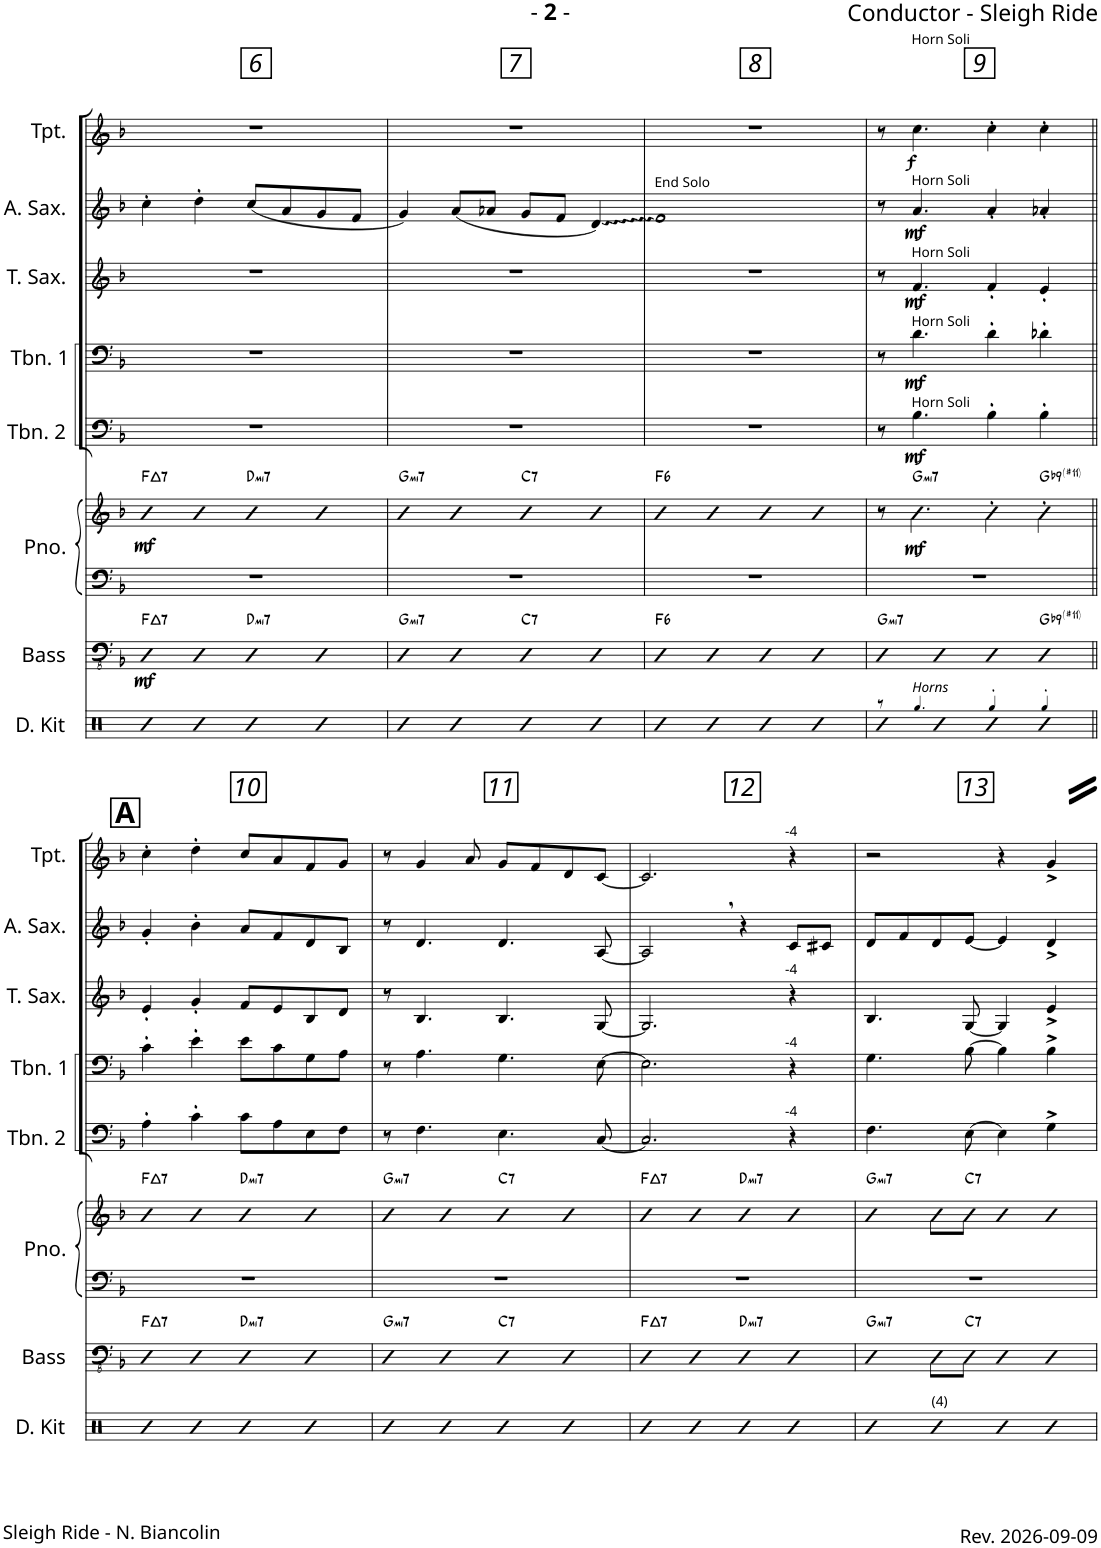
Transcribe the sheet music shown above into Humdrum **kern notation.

**kern	**kern	**dynam	**harte	**kern	**kern	**dynam	**harte	**kern	**dynam	**kern	**dynam	**kern	**dynam	**kern	**dynam	**kern	**dynam
*part8	*part7	*part7	*part7	*part6	*part6	*part6	*part6	*part5	*part5	*part4	*part4	*part3	*part3	*part2	*part2	*part1	*part1
*staff9	*staff8	*staff8	*	*staff7	*staff6	*staff6/7	*	*staff5	*staff5	*staff4	*staff4	*staff3	*staff3	*staff2	*staff2	*staff1	*staff1
*I"Drum Kit	*I"Acoustic Bass	*	*	*I"Piano	*	*	*	*I"Trombone 2	*	*I"Trombone 1	*	*I"Tenor Saxophone	*	*I"Alto Saxophone	*	*I"Trumpet	*
*I'D. Kit	*I'Bass	*	*	*I'Pno.	*	*	*	*I'Tbn. 2	*	*I'Tbn. 1	*	*I'T. Sax.	*	*I'A. Sax.	*	*I'Tpt.	*
!!LO:PB:g=z
*clefX	*clefFv4	*	*	*clefF4	*clefG2	*	*	*clefF4	*	*clefF4	*	*clefG2	*	*clefG2	*	*clefG2	*
*	*	*	*	*	*	*	*	*	*	*	*	*Trd8c14	*	*Trd5c9	*	*Trd1c2	*
*k[]	*k[b-]	*	*	*k[b-]	*k[b-]	*	*	*k[b-]	*	*k[b-]	*	*k[b-]	*	*k[b-]	*	*k[b-]	*
*M4/4	*M4/4	*	*	*M4/4	*M4/4	*	*	*M4/4	*	*M4/4	*	*M4/4	*	*M4/4	*	*M4/4	*
=6	=6	=6	=6	=6	=6	=6	=6	=6	=6	=6	=6	=6	=6	=6	=6	=6	=6
!	!	!LO:DY:b	!LO:H:kt=7	!	!	!LO:DY:b	!LO:H:kt=7	!	!	!	!	!	!	!	!	!	!
4R	4a	mf	F:maj7	1r	4a	mf	F:maj7	1r	.	1r	.	1r	.	4cc'\	.	1r	.
4R	4a	.	.	.	4a	.	.	.	.	.	.	.	.	4dd'\	.	.	.
!	!	!	!LO:H:kt=mi7	!	!	!	!LO:H:kt=mi7	!	!	!	!	!	!	!	!	!	!
4R	4a	.	D:min7	.	4a	.	D:min7	.	.	.	.	.	.	(8cc/L	.	.	.
.	.	.	.	.	.	.	.	.	.	.	.	.	.	8a/	.	.	.
4R	4a	.	.	.	4a	.	.	.	.	.	.	.	.	8g/	.	.	.
.	.	.	.	.	.	.	.	.	.	.	.	.	.	8f/J	.	.	.
=7	=7	=7	=7	=7	=7	=7	=7	=7	=7	=7	=7	=7	=7	=7	=7	=7	=7
!	!	!	!LO:H:kt=mi7	!	!	!	!LO:H:kt=mi7	!	!	!	!	!	!	!	!	!	!
4R	4a	.	G:min7	1r	4a	.	G:min7	1r	.	1r	.	1r	.	4g/)	.	1r	.
4R	4a	.	.	.	4a	.	.	.	.	.	.	.	.	(8a/L	.	.	.
.	.	.	.	.	.	.	.	.	.	.	.	.	.	8a-X/J	.	.	.
!	!	!	!LO:H:kt=7	!	!	!	!LO:H:kt=7	!	!	!	!	!	!	!	!	!	!
4R	4a	.	C:7	.	4a	.	C:7	.	.	.	.	.	.	8g/L	.	.	.
.	.	.	.	.	.	.	.	.	.	.	.	.	.	8f/J	.	.	.
4R	4a	.	.	.	4a	.	.	.	.	.	.	.	.	4d/)	.	.	.
=8	=8	=8	=8	=8	=8	=8	=8	=8	=8	=8	=8	=8	=8	=8	=8	=8	=8
!	!	!	!LO:H:kt=6	!	!	!	!LO:H:kt=6	!	!	!	!	!	!	!LO:TX:a:t=End Solo	!	!	!
4R	4a	.	F:maj6	1r	4a	.	F:maj6	1r	.	1r	.	1r	.	1f	.	1r	.
4R	4a	.	.	.	4a	.	.	.	.	.	.	.	.	.	.	.	.
4R	4a	.	.	.	4a	.	.	.	.	.	.	.	.	.	.	.	.
4R	4a	.	.	.	4a	.	.	.	.	.	.	.	.	.	.	.	.
=9	=9	=9	=9	=9	=9	=9	=9	=9	=9	=9	=9	=9	=9	=9	=9	=9	=9
*^	*	*	*	*	*	*	*	*	*	*	*	*	*	*	*	*	*
!	!	!	!	!LO:H:kt=mi7	!	!	!	!	!	!	!	!	!	!	!	!	!	!
4R	8r	4CC	.	G:min7	1r	8r	.	.	8r	.	8r	.	8r	.	8r	.	8r	.
!	!	!	!	!	!	!	!	!	!	!	!	!	!	!	!	!	!LO:TX:a:t=Horn Soli	!
!	!	!	!	!	!	!	!	!	!	!	!	!	!	!	!LO:TX:a:t=Horn Soli	!	!	!
!	!	!	!	!	!	!	!	!	!	!	!	!	!LO:TX:a:t=Horn Soli	!	!	!	!	!
!	!	!	!	!	!	!	!	!	!	!	!LO:TX:a:t=Horn Soli	!	!	!	!	!	!	!
!	!	!	!	!	!	!	!	!	!LO:TX:a:t=Horn Soli	!	!	!	!	!	!	!	!	!
!	!LO:TX:a:i:t=Horns	!	!	!	!	!	!	!	!	!	!	!	!	!	!	!	!	!
!	!	!	!	!	!	!	!LO:DY:b	!LO:H:kt=mi7	!	!LO:DY:b	!	!LO:DY:b	!	!LO:DY:b	!	!LO:DY:b	!	!LO:DY:b
.	4.Rgg/	.	.	.	.	4.cc\	mf	G:min7	4.B-\	mf	4.d\	mf	4.f/	mf	4.a/	mf	4.cc\	f
4R	.	4CC	.	.	.	.	.	.	.	.	.	.	.	.	.	.	.	.
!	!	!	!	!	!	!	!	!LO:H:kt=mi7	!	!	!	!	!	!	!	!	!	!
4R	4Rgg'/	4CC	.	.	.	4cc'\	.	G:min7	4B-'\	.	4d'\	.	4f'/	.	4a'/	.	4cc'\	.
!	!	!	!	!LO:H:kt=9	!	!	!	!LO:H:kt=9	!	!	!	!	!	!	!	!	!	!
4R	4Rgg'/	4CC	.	Gb:9(#11)	.	4cc'\	.	Gb:9(#11)	4B-'\	.	4d-X'\	.	4e'/	.	4a-X'/	.	4cc'\	.
!!LO:LB:g=z
!!LO:REH:place=s1:a:B:cj:fs=14:t=A
=10||	=10||	=10||	=10||	=10||	=10||	=10||	=10||	=10||	=10||	=10||	=10||	=10||	=10||	=10||	=10||	=10||	=10||	=10||
!	!	!	!	!LO:H:kt=7	!	!	!	!LO:H:kt=7	!	!	!	!	!	!	!	!	!	!
*v	*v	*	*	*	*	*	*	*	*	*	*	*	*	*	*	*	*	*
4R	4a	.	F:maj7	1r	4a	.	F:maj7	4A'\	.	4c'\	.	4e'/	.	4g'/	.	4cc'\	.
4R	4a	.	.	.	4a	.	.	4c'\	.	4e'\	.	4g'/	.	4b-'\	.	4dd'\	.
!	!	!	!LO:H:kt=mi7	!	!	!	!LO:H:kt=mi7	!	!	!	!	!	!	!	!	!	!
4R	4a	.	D:min7	.	4a	.	D:min7	8c\L	.	8e\L	.	8f/L	.	8a/L	.	8cc/L	.
.	.	.	.	.	.	.	.	8A\	.	8c\	.	8e/	.	8f/	.	8a/	.
4R	4a	.	.	.	4a	.	.	8E\	.	8G\	.	8B-/	.	8d/	.	8f/	.
.	.	.	.	.	.	.	.	8F\J	.	8A\J	.	8d/J	.	8B-/J	.	8g/J	.
=11	=11	=11	=11	=11	=11	=11	=11	=11	=11	=11	=11	=11	=11	=11	=11	=11	=11
!	!	!	!LO:H:kt=mi7	!	!	!	!LO:H:kt=mi7	!	!	!	!	!	!	!	!	!	!
4R	4a	.	G:min7	1r	4a	.	G:min7	8r	.	8r	.	8r	.	8r	.	8r	.
.	.	.	.	.	.	.	.	4.F\	.	4.A\	.	4.B-/	.	4.d/	.	4g/	.
4R	4a	.	.	.	4a	.	.	.	.	.	.	.	.	.	.	.	.
.	.	.	.	.	.	.	.	.	.	.	.	.	.	.	.	8a/	.
!	!	!	!LO:H:kt=7	!	!	!	!LO:H:kt=7	!	!	!	!	!	!	!	!	!	!
4R	4a	.	C:7	.	4a	.	C:7	4.E\	.	4.G\	.	4.B-/	.	4.d/	.	8g/L	.
.	.	.	.	.	.	.	.	.	.	.	.	.	.	.	.	8f/	.
4R	4a	.	.	.	4a	.	.	.	.	.	.	.	.	.	.	8d/	.
.	.	.	.	.	.	.	.	[8C/	.	[8E\	.	[8G/	.	[8A/	.	[8c/J	.
=12	=12	=12	=12	=12	=12	=12	=12	=12	=12	=12	=12	=12	=12	=12	=12	=12	=12
!	!	!	!LO:H:kt=7	!	!	!	!LO:H:kt=7	!	!	!	!	!	!	!	!	!	!
4R	4a	.	F:maj7	1r	4a	.	F:maj7	2.C/]	.	2.E\]	.	2.G/]	.	2A,/]	.	2.c/]	.
4R	4a	.	.	.	4a	.	.	.	.	.	.	.	.	.	.	.	.
!	!	!	!LO:H:kt=mi7	!	!	!	!LO:H:kt=mi7	!	!	!	!	!	!	!	!	!	!
4R	4a	.	D:min7	.	4a	.	D:min7	.	.	.	.	.	.	4r	.	.	.
!	!	!	!	!	!	!	!	!	!	!	!	!	!	!	!	!LO:TX:a:t=-4	!
!	!	!	!	!	!	!	!	!	!	!	!	!LO:TX:a:t=-4	!	!	!	!	!
!	!	!	!	!	!	!	!	!	!	!LO:TX:a:t=-4	!	!	!	!	!	!	!
!	!	!	!	!	!	!	!	!LO:TX:a:t=-4	!	!	!	!	!	!	!	!	!
4R	4a	.	.	.	4a	.	.	4r	.	4r	.	4r	.	8c/L	.	4r	.
.	.	.	.	.	.	.	.	.	.	.	.	.	.	8c#X/J	.	.	.
=13	=13	=13	=13	=13	=13	=13	=13	=13	=13	=13	=13	=13	=13	=13	=13	=13	=13
!	!	!	!LO:H:kt=mi7	!	!	!	!LO:H:kt=mi7	!	!	!	!	!	!	!	!	!	!
4R	4a	.	G:min7	1r	4a	.	G:min7	4.F\	.	4.G\	.	4.B-/	.	8d/L	.	2r	.
.	.	.	.	.	.	.	.	.	.	.	.	.	.	8f/	.	.	.
!LO:TX:a:t=(4)	!	!	!	!	!	!	!	!	!	!	!	!	!	!	!	!	!
4R	8a\L	.	.	.	8a\L	.	.	.	.	.	.	.	.	8d/	.	.	.
!	!	!	!LO:H:kt=7	!	!	!	!LO:H:kt=7	!	!	!	!	!	!	!	!	!	!
.	8a\J	.	C:7	.	8a\J	.	C:7	[8E\	.	[8B-\	.	[8G/	.	[8e/J	.	.	.
4R	4a	.	.	.	4a	.	.	4E\]	.	4B-\]	.	4G/]	.	4e/]	.	4r	.
4R	4a	.	.	.	4a	.	.	4G^\	.	4B-^\	.	4e^/	.	4d^/	.	4g^/	.
=	=	=	=	=	=	=	=	=	=	=	=	=	=	=	=	=	=
*-	*-	*-	*-	*-	*-	*-	*-	*-	*-	*-	*-	*-	*-	*-	*-	*-	*-
